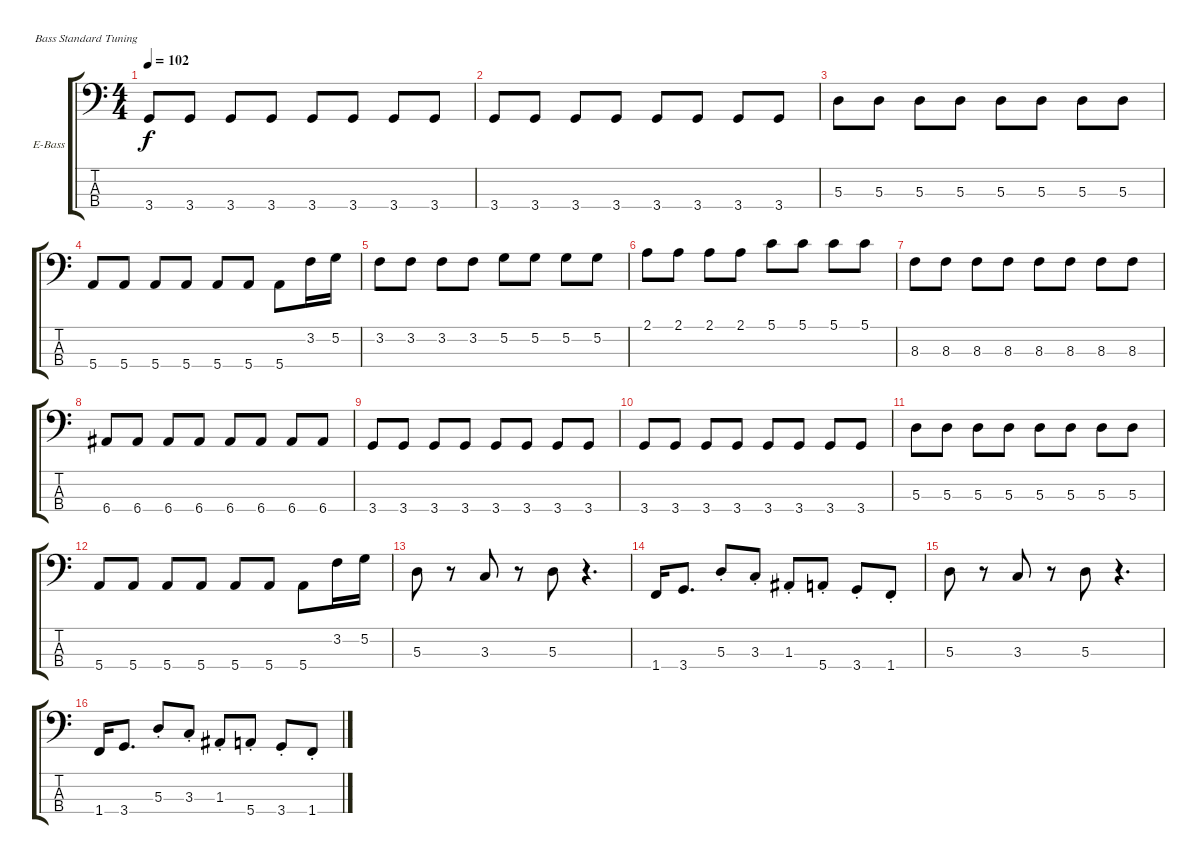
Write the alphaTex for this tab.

\defaultSystemsLayout 4
\bracketExtendMode groupsimilarinstruments
\firstSystemTrackNameOrientation horizontal
\otherSystemsTrackNameOrientation horizontal
\track ("А. Андреев" "E-Bass") {instrument electricbassfinger}
\staff {score tabs}
\tuning (G2 D2 A1 E1)
\ts (4 4)
\tempo 102
\clef f4
\ks c
3.4.8{dy f} 3.4.8 3.4.8 3.4.8 3.4.8 3.4.8 3.4.8 3.4.8 |
3.4.8 3.4.8 3.4.8 3.4.8 3.4.8 3.4.8 3.4.8 3.4.8 |
5.3.8 5.3.8 5.3.8 5.3.8 5.3.8 5.3.8 5.3.8 5.3.8 |
5.4.8 5.4.8 5.4.8 5.4.8 5.4.8 5.4.8 5.4.8 3.2.16 5.2.16 |
3.2.8 3.2.8 3.2.8 3.2.8 5.2.8 5.2.8 5.2.8 5.2.8 |
2.1.8 2.1.8 2.1.8 2.1.8 5.1.8 5.1.8 5.1.8 5.1.8 |
8.3.8 8.3.8 8.3.8 8.3.8 8.3.8 8.3.8 8.3.8 8.3.8 |
6.4.8 6.4.8 6.4.8 6.4.8 6.4.8 6.4.8 6.4.8 6.4.8 |
3.4.8 3.4.8 3.4.8 3.4.8 3.4.8 3.4.8 3.4.8 3.4.8 |
3.4.8 3.4.8 3.4.8 3.4.8 3.4.8 3.4.8 3.4.8 3.4.8 |
5.3.8 5.3.8 5.3.8 5.3.8 5.3.8 5.3.8 5.3.8 5.3.8 |
5.4.8 5.4.8 5.4.8 5.4.8 5.4.8 5.4.8 5.4.8 3.2.16 5.2.16 |
5.3.8 r.8 3.3.8 r.8 5.3.8 r.4{d} |
1.4.16 3.4.8{d} 5.3{st}.8 3.3{st}.8 1.3{st}.8 5.4{st}.8 3.4{st}.8 1.4{st}.8 |
5.3.8 r.8 3.3.8 r.8 5.3.8 r.4{d} |
1.4.16 3.4.8{d} 5.3{st}.8 3.3{st}.8 1.3{st}.8 5.4{st}.8 3.4{st}.8 1.4{st}.8
